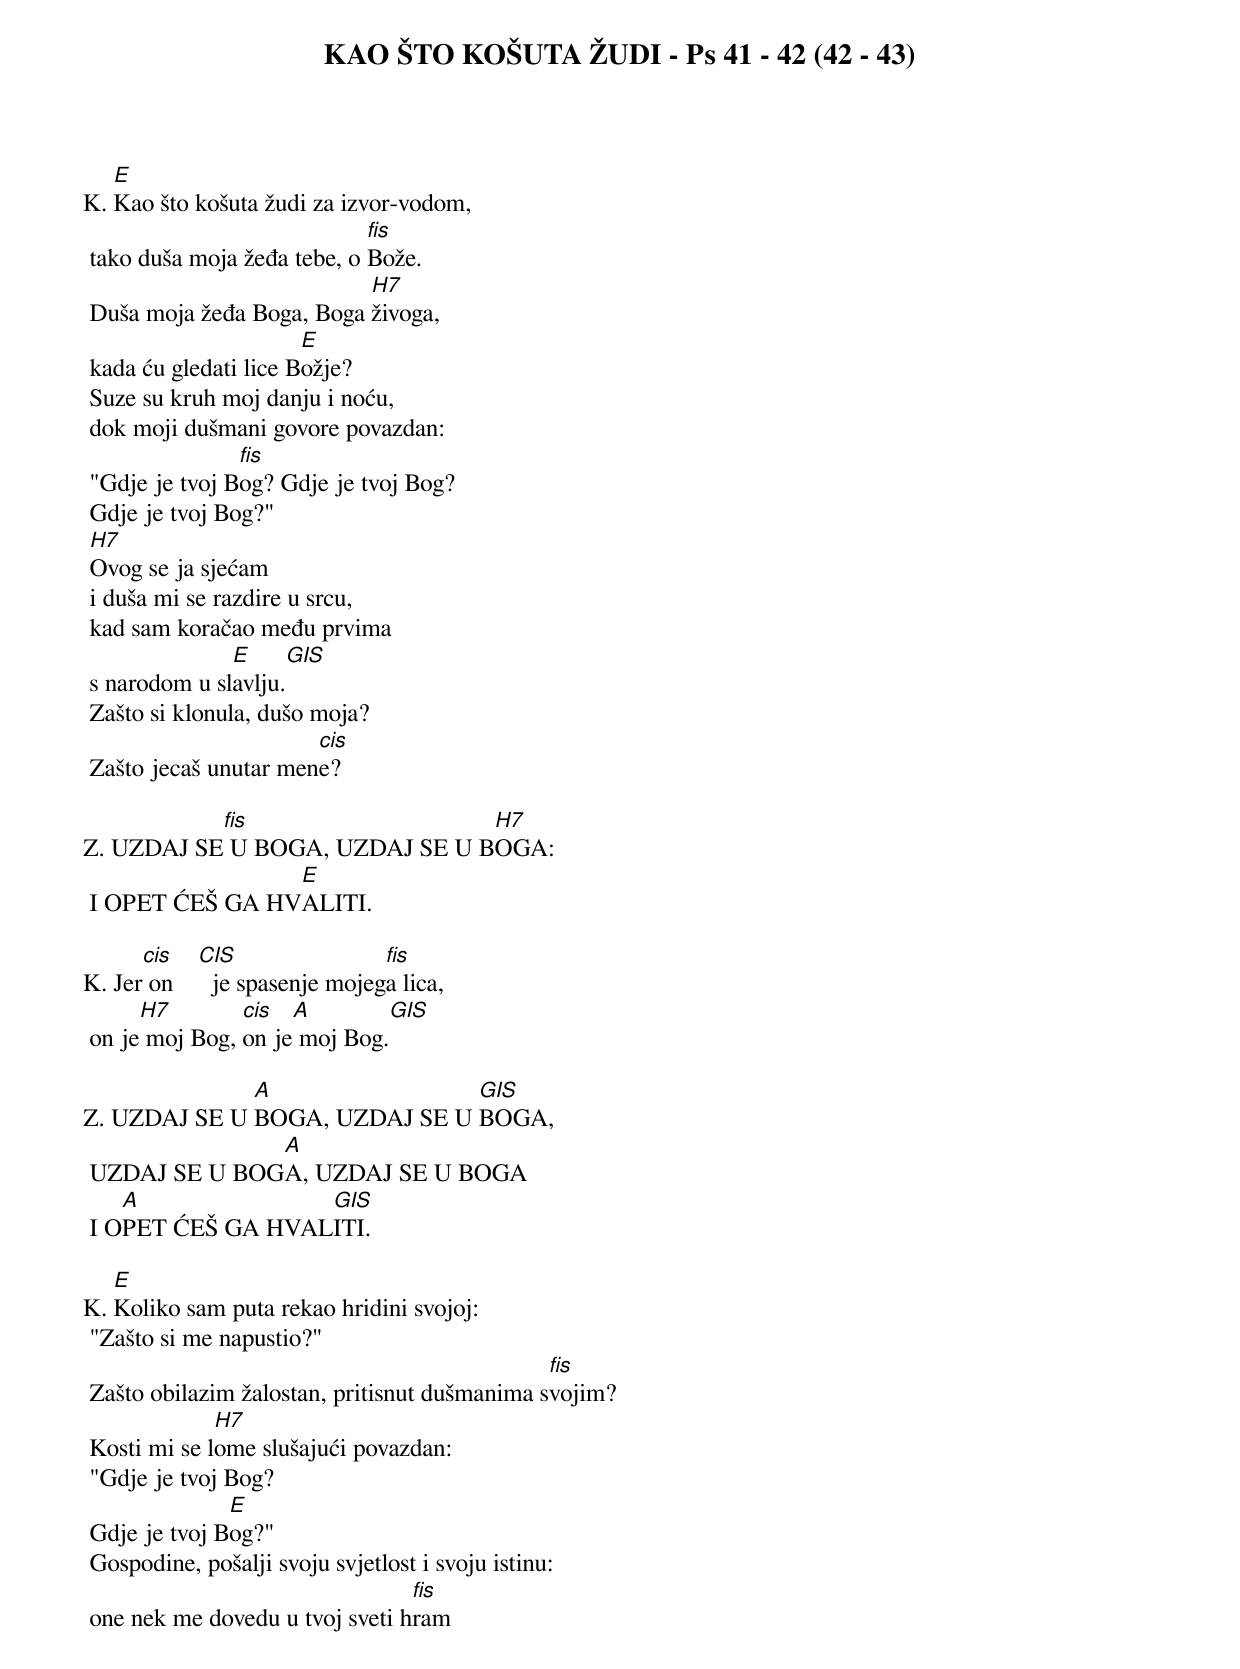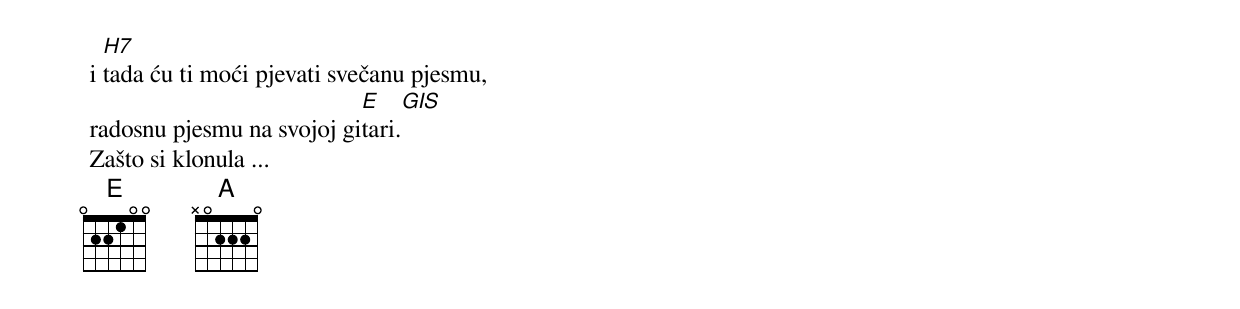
{title: KAO ŠTO KOŠUTA ŽUDI - Ps 41 - 42 (42 - 43)}

K.	[E]Kao što košuta žudi za izvor-vodom,
	tako duša moja žeđa tebe, o [fis]Bože.
	Duša moja žeđa Boga, Boga [H7]živoga,
	kada ću gledati lice B[E]ožje?
	Suze su kruh moj danju i noću,
	dok moji dušmani govore povazdan:
	"Gdje je tvoj B[fis]og? Gdje je tvoj Bog?
	Gdje je tvoj Bog?"
	[H7]Ovog se ja sjećam
	i duša mi se razdire u srcu,
	kad sam koračao među prvima
	s narodom u sl[E]avlju.[GIS]
	Zašto si klonula, dušo moja?
	Zašto jecaš unutar men[cis]e?

Z.	UZDAJ SE[fis] U BOGA, UZDAJ SE U B[H7]OGA:
	I OPET ĆEŠ GA HV[E]ALITI.

K.	Jer[cis] on    [CIS]  je spasenje mojeg[fis]a lica,
	on je[H7] moj Bog, [cis]on je[A] moj Bog.[GIS]

Z.	UZDAJ SE U [A]BOGA, UZDAJ SE U [GIS]BOGA,
	UZDAJ SE U BOG[A]A, UZDAJ SE U BOGA
	I O[A]PET ĆEŠ GA HVAL[GIS]ITI.

K.	[E]Koliko sam puta rekao hridini svojoj:
	"Zašto si me napustio?"
	Zašto obilazim žalostan, pritisnut dušmanima s[fis]vojim?
	Kosti mi se l[H7]ome slušajući povazdan:
	"Gdje je tvoj Bog?
	Gdje je tvoj B[E]og?"
	Gospodine, pošalji svoju svjetlost i svoju istinu:
	one nek me dovedu u tvoj sveti h[fis]ram
	i [H7]tada ću ti moći pjevati svečanu pjesmu,
	radosnu pjesmu na svojoj gi[E]tari.[GIS]
	Zašto si klonula ...
